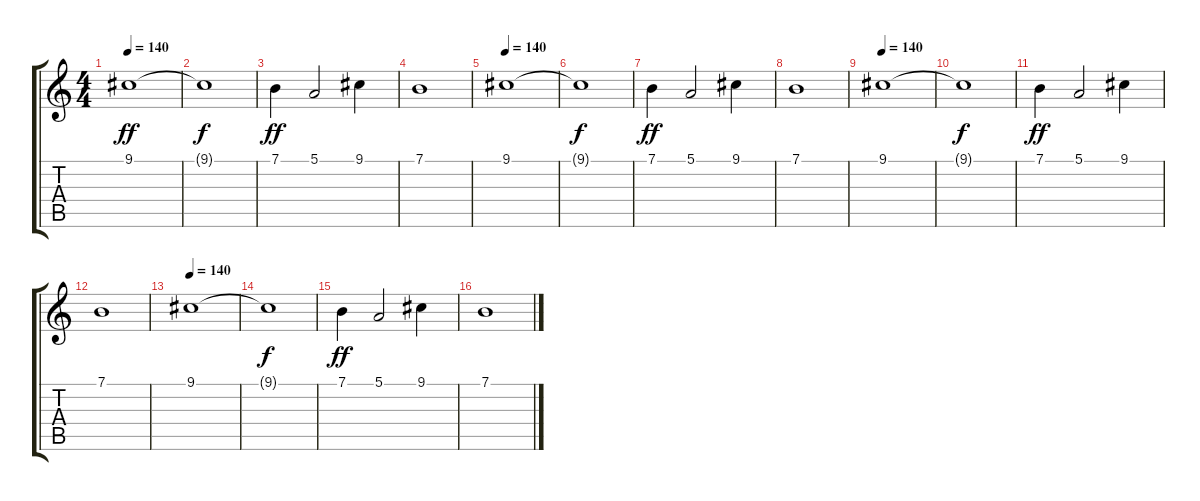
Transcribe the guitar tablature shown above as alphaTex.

\track "" {instrument choiraahs}
\staff {score tabs}
\tuning (E4 B3 G3 D3 A2 E2) {hide}
\ts (4 4)
\tempo 140
\clef g2
\ks c
9.1.1{dy ff} |
9.1{t}.1{dy f} |
7.1.4{dy ff} 5.1.2 9.1.4 |
7.1.1 |
\tempo 140
9.1.1 |
9.1{t}.1{dy f} |
7.1.4{dy ff} 5.1.2 9.1.4 |
7.1.1 |
\tempo 140
9.1.1 |
9.1{t}.1{dy f} |
7.1.4{dy ff} 5.1.2 9.1.4 |
7.1.1 |
\tempo 140
9.1.1 |
9.1{t}.1{dy f} |
7.1.4{dy ff} 5.1.2 9.1.4 |
7.1.1
